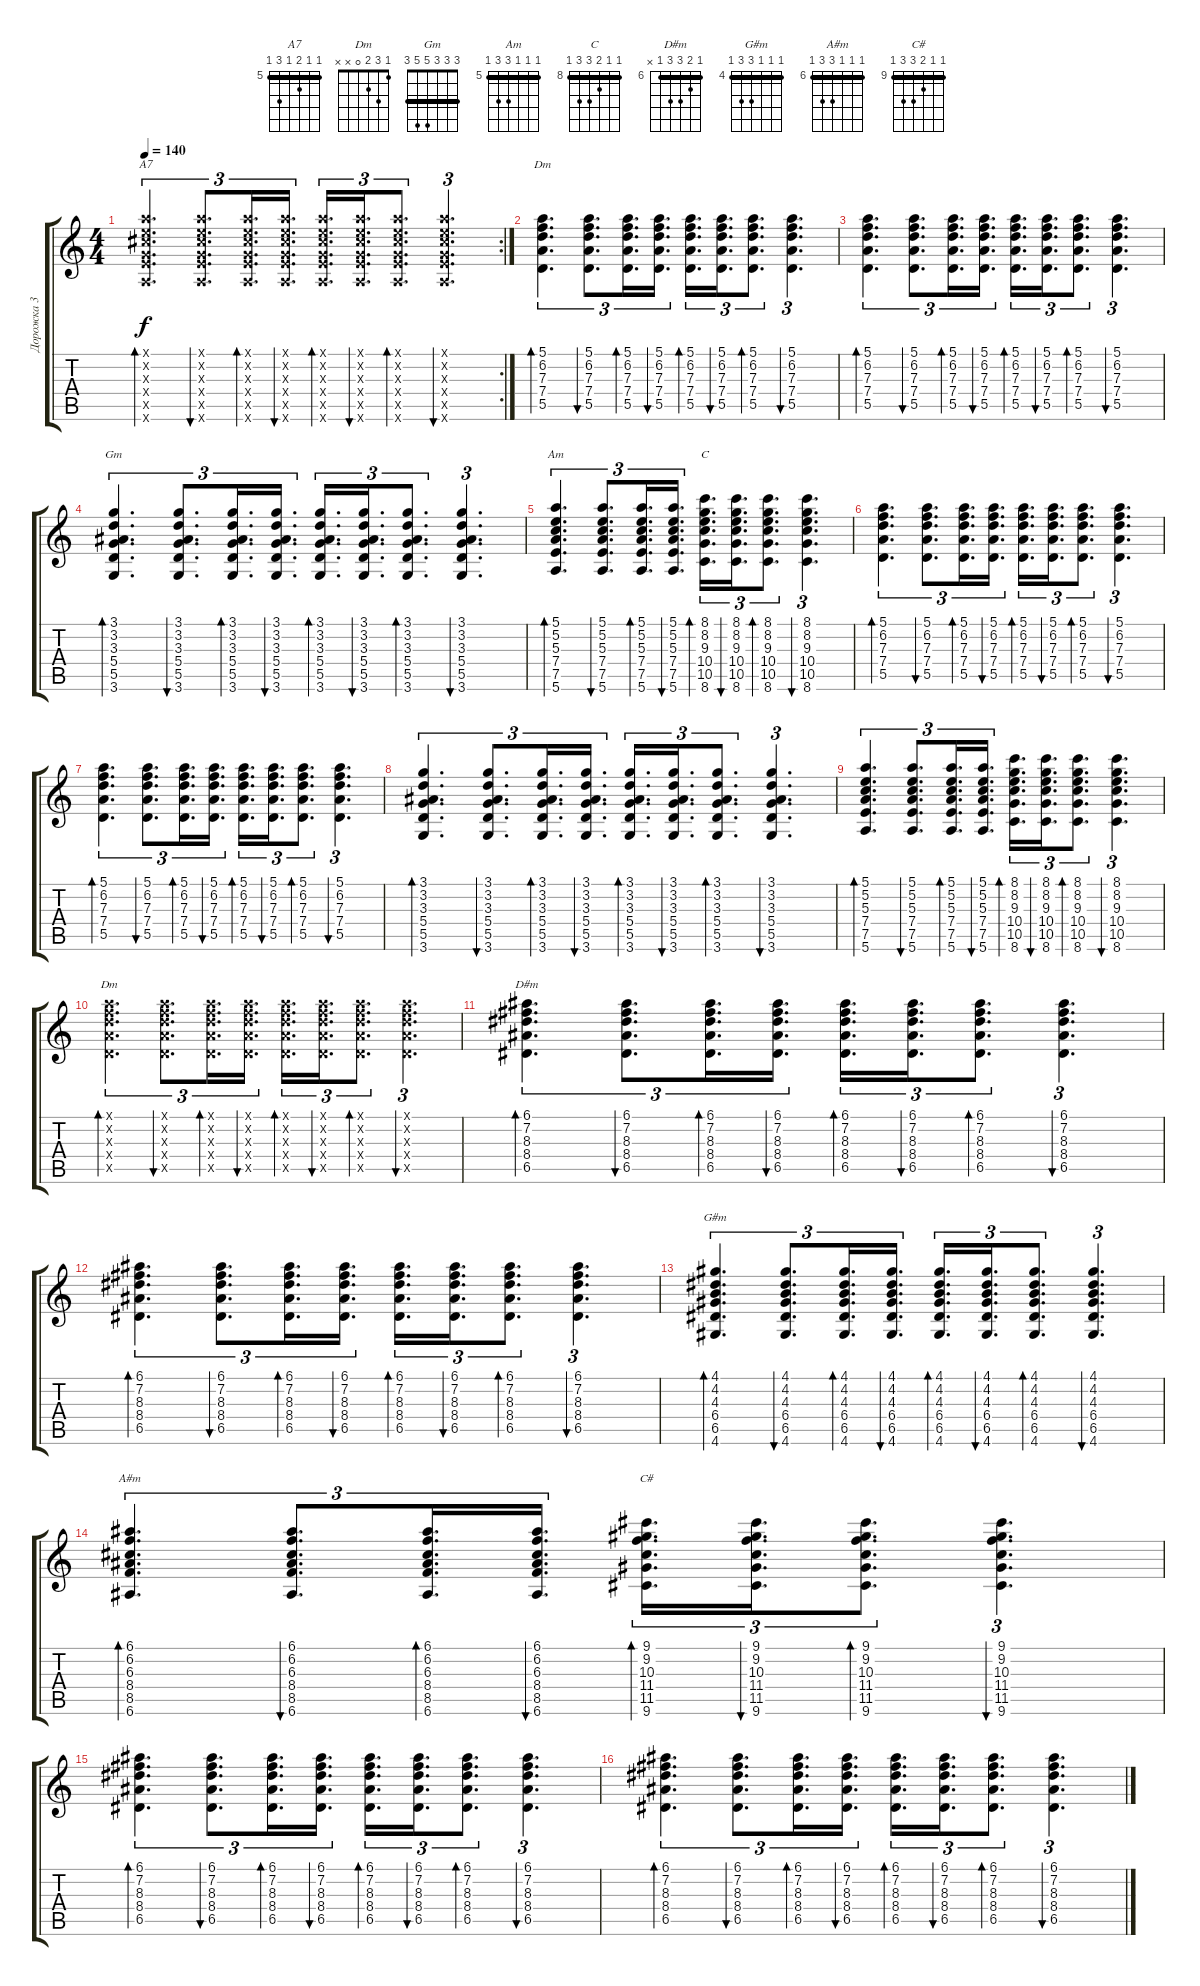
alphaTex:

\track ("Дорожка 3" "Дорожка 3") {instrument acousticguitarsteel}
\staff {score tabs}
\tuning (E4 B3 G3 D3 A2 E2) {hide}
\chord ("A7" 5 5 6 5 7 5) {firstfret 5 barre 5}
\chord ("Dm" 5 6 7 7 5 x) {firstfret 5 barre 5}
\chord ("Gm" 3 3 3 5 5 3) {barre 3}
\chord ("Am" 5 5 5 7 7 5) {firstfret 5 barre 5}
\chord ("C" 8 8 9 10 10 8) {firstfret 8 barre 8}
\chord ("Dm" 1 3 2 0 x x)
\chord ("D#m" 6 7 8 8 6 x) {firstfret 6 barre 6}
\chord ("G#m" 4 4 4 6 6 4) {firstfret 4 barre 4}
\chord ("A#m" 6 6 6 8 8 6) {firstfret 6 barre 6}
\chord ("C#" 9 9 10 11 11 9) {firstfret 9 barre 9}
\rc 2
\ts (4 4)
\tempo 140
\clef g2
\ks c
(5.1{x} 5.2{x} 6.3{x} 5.4{x} 7.5{x} 5.6{x}).4{d tu (3 2) bd 30 ch "A7" dy f} (5.1{x} 5.2{x} 6.3{x} 5.4{x} 7.5{x} 5.6{x}).8{d tu (3 2) bu 30} (5.1{x} 5.2{x} 6.3{x} 5.4{x} 7.5{x} 5.6{x}).16{d tu (3 2) bd 30} (5.1{x} 5.2{x} 6.3{x} 5.4{x} 7.5{x} 5.6{x}).16{d tu (3 2) bu 30} (5.1{x} 5.2{x} 6.3{x} 5.4{x} 7.5{x} 5.6{x}).16{d tu (3 2) bd 30} (5.1{x} 5.2{x} 6.3{x} 5.4{x} 7.5{x} 5.6{x}).16{d tu (3 2) bu 30} (5.1{x} 5.2{x} 6.3{x} 5.4{x} 7.5{x} 5.6{x}).8{d tu (3 2) bd 30} (5.1{x} 5.2{x} 6.3{x} 5.4{x} 7.5{x} 5.6{x}).4{d tu (3 2) bu 30} |
(5.1 6.2 7.3 7.4 5.5).4{d tu (3 2) bd 30 ch "Dm"} (5.1 6.2 7.3 7.4 5.5).8{d tu (3 2) bu 30} (5.1 6.2 7.3 7.4 5.5).16{d tu (3 2) bd 30} (5.1 6.2 7.3 7.4 5.5).16{d tu (3 2) bu 30} (5.1 6.2 7.3 7.4 5.5).16{d tu (3 2) bd 30} (5.1 6.2 7.3 7.4 5.5).16{d tu (3 2) bu 30} (5.1 6.2 7.3 7.4 5.5).8{d tu (3 2) bd 30} (5.1 6.2 7.3 7.4 5.5).4{d tu (3 2) bu 30} |
(5.1 6.2 7.3 7.4 5.5).4{d tu (3 2) bd 30} (5.1 6.2 7.3 7.4 5.5).8{d tu (3 2) bu 30} (5.1 6.2 7.3 7.4 5.5).16{d tu (3 2) bd 30} (5.1 6.2 7.3 7.4 5.5).16{d tu (3 2) bu 30} (5.1 6.2 7.3 7.4 5.5).16{d tu (3 2) bd 30} (5.1 6.2 7.3 7.4 5.5).16{d tu (3 2) bu 30} (5.1 6.2 7.3 7.4 5.5).8{d tu (3 2) bd 30} (5.1 6.2 7.3 7.4 5.5).4{d tu (3 2) bu 30} |
(3.1 3.2 3.3 5.4 5.5 3.6).4{d tu (3 2) bd 30 ch "Gm"} (3.1 3.2 3.3 5.4 5.5 3.6).8{d tu (3 2) bu 30} (3.1 3.2 3.3 5.4 5.5 3.6).16{d tu (3 2) bd 30} (3.1 3.2 3.3 5.4 5.5 3.6).16{d tu (3 2) bu 30} (3.1 3.2 3.3 5.4 5.5 3.6).16{d tu (3 2) bd 30} (3.1 3.2 3.3 5.4 5.5 3.6).16{d tu (3 2) bu 30} (3.1 3.2 3.3 5.4 5.5 3.6).8{d tu (3 2) bd 30} (3.1 3.2 3.3 5.4 5.5 3.6).4{d tu (3 2) bu 30} |
(5.1 5.2 5.3 7.4 7.5 5.6).4{d tu (3 2) bd 30 ch "Am"} (5.1 5.2 5.3 7.4 7.5 5.6).8{d tu (3 2) bu 30} (5.1 5.2 5.3 7.4 7.5 5.6).16{d tu (3 2) bd 30} (5.1 5.2 5.3 7.4 7.5 5.6).16{d tu (3 2) bu 30} (8.1 8.2 9.3 10.4 10.5 8.6).16{d tu (3 2) bd 30 ch "C"} (8.1 8.2 9.3 10.4 10.5 8.6).16{d tu (3 2) bu 30} (8.1 8.2 9.3 10.4 10.5 8.6).8{d tu (3 2) bd 30} (8.1 8.2 9.3 10.4 10.5 8.6).4{d tu (3 2) bu 30} |
(5.1 6.2 7.3 7.4 5.5).4{d tu (3 2) bd 30} (5.1 6.2 7.3 7.4 5.5).8{d tu (3 2) bu 30} (5.1 6.2 7.3 7.4 5.5).16{d tu (3 2) bd 30} (5.1 6.2 7.3 7.4 5.5).16{d tu (3 2) bu 30} (5.1 6.2 7.3 7.4 5.5).16{d tu (3 2) bd 30} (5.1 6.2 7.3 7.4 5.5).16{d tu (3 2) bu 30} (5.1 6.2 7.3 7.4 5.5).8{d tu (3 2) bd 30} (5.1 6.2 7.3 7.4 5.5).4{d tu (3 2) bu 30} |
(5.1 6.2 7.3 7.4 5.5).4{d tu (3 2) bd 30} (5.1 6.2 7.3 7.4 5.5).8{d tu (3 2) bu 30} (5.1 6.2 7.3 7.4 5.5).16{d tu (3 2) bd 30} (5.1 6.2 7.3 7.4 5.5).16{d tu (3 2) bu 30} (5.1 6.2 7.3 7.4 5.5).16{d tu (3 2) bd 30} (5.1 6.2 7.3 7.4 5.5).16{d tu (3 2) bu 30} (5.1 6.2 7.3 7.4 5.5).8{d tu (3 2) bd 30} (5.1 6.2 7.3 7.4 5.5).4{d tu (3 2) bu 30} |
(3.1 3.2 3.3 5.4 5.5 3.6).4{d tu (3 2) bd 30} (3.1 3.2 3.3 5.4 5.5 3.6).8{d tu (3 2) bu 30} (3.1 3.2 3.3 5.4 5.5 3.6).16{d tu (3 2) bd 30} (3.1 3.2 3.3 5.4 5.5 3.6).16{d tu (3 2) bu 30} (3.1 3.2 3.3 5.4 5.5 3.6).16{d tu (3 2) bd 30} (3.1 3.2 3.3 5.4 5.5 3.6).16{d tu (3 2) bu 30} (3.1 3.2 3.3 5.4 5.5 3.6).8{d tu (3 2) bd 30} (3.1 3.2 3.3 5.4 5.5 3.6).4{d tu (3 2) bu 30} |
(5.1 5.2 5.3 7.4 7.5 5.6).4{d tu (3 2) bd 30} (5.1 5.2 5.3 7.4 7.5 5.6).8{d tu (3 2) bu 30} (5.1 5.2 5.3 7.4 7.5 5.6).16{d tu (3 2) bd 30} (5.1 5.2 5.3 7.4 7.5 5.6).16{d tu (3 2) bu 30} (8.1 8.2 9.3 10.4 10.5 8.6).16{d tu (3 2) bd 30} (8.1 8.2 9.3 10.4 10.5 8.6).16{d tu (3 2) bu 30} (8.1 8.2 9.3 10.4 10.5 8.6).8{d tu (3 2) bd 30} (8.1 8.2 9.3 10.4 10.5 8.6).4{d tu (3 2) bu 30} |
(5.1{x} 6.2{x} 7.3{x} 7.4{x} 5.5{x}).4{d tu (3 2) bd 30 ch "Dm"} (5.1{x} 6.2{x} 7.3{x} 7.4{x} 5.5{x}).8{d tu (3 2) bu 30} (5.1{x} 6.2{x} 7.3{x} 7.4{x} 5.5{x}).16{d tu (3 2) bd 30} (5.1{x} 6.2{x} 7.3{x} 7.4{x} 5.5{x}).16{d tu (3 2) bu 30} (5.1{x} 6.2{x} 7.3{x} 7.4{x} 5.5{x}).16{d tu (3 2) bd 30} (5.1{x} 6.2{x} 7.3{x} 7.4{x} 5.5{x}).16{d tu (3 2) bu 30} (5.1{x} 6.2{x} 7.3{x} 7.4{x} 5.5{x}).8{d tu (3 2) bd 30} (5.1{x} 6.2{x} 7.3{x} 7.4{x} 5.5{x}).4{d tu (3 2) bu 30} |
(6.1 7.2 8.3 8.4 6.5).4{d tu (3 2) bd 30 ch "D#m"} (6.1 7.2 8.3 8.4 6.5).8{d tu (3 2) bu 30} (6.1 7.2 8.3 8.4 6.5).16{d tu (3 2) bd 30} (6.1 7.2 8.3 8.4 6.5).16{d tu (3 2) bu 30} (6.1 7.2 8.3 8.4 6.5).16{d tu (3 2) bd 30} (6.1 7.2 8.3 8.4 6.5).16{d tu (3 2) bu 30} (6.1 7.2 8.3 8.4 6.5).8{d tu (3 2) bd 30} (6.1 7.2 8.3 8.4 6.5).4{d tu (3 2) bu 30} |
(6.1 7.2 8.3 8.4 6.5).4{d tu (3 2) bd 30} (6.1 7.2 8.3 8.4 6.5).8{d tu (3 2) bu 30} (6.1 7.2 8.3 8.4 6.5).16{d tu (3 2) bd 30} (6.1 7.2 8.3 8.4 6.5).16{d tu (3 2) bu 30} (6.1 7.2 8.3 8.4 6.5).16{d tu (3 2) bd 30} (6.1 7.2 8.3 8.4 6.5).16{d tu (3 2) bu 30} (6.1 7.2 8.3 8.4 6.5).8{d tu (3 2) bd 30} (6.1 7.2 8.3 8.4 6.5).4{d tu (3 2) bu 30} |
(4.1 4.2 4.3 6.4 6.5 4.6).4{d tu (3 2) bd 30 ch "G#m"} (4.1 4.2 4.3 6.4 6.5 4.6).8{d tu (3 2) bu 30} (4.1 4.2 4.3 6.4 6.5 4.6).16{d tu (3 2) bd 30} (4.1 4.2 4.3 6.4 6.5 4.6).16{d tu (3 2) bu 30} (4.1 4.2 4.3 6.4 6.5 4.6).16{d tu (3 2) bd 30} (4.1 4.2 4.3 6.4 6.5 4.6).16{d tu (3 2) bu 30} (4.1 4.2 4.3 6.4 6.5 4.6).8{d tu (3 2) bd 30} (4.1 4.2 4.3 6.4 6.5 4.6).4{d tu (3 2) bu 30} |
(6.1 6.2 6.3 8.4 8.5 6.6).4{d tu (3 2) bd 30 ch "A#m"} (6.1 6.2 6.3 8.4 8.5 6.6).8{d tu (3 2) bu 30} (6.1 6.2 6.3 8.4 8.5 6.6).16{d tu (3 2) bd 30} (6.1 6.2 6.3 8.4 8.5 6.6).16{d tu (3 2) bu 30} (9.1 9.2 10.3 11.4 11.5 9.6).16{d tu (3 2) bd 30 ch "C#"} (9.1 9.2 10.3 11.4 11.5 9.6).16{d tu (3 2) bu 30} (9.1 9.2 10.3 11.4 11.5 9.6).8{d tu (3 2) bd 30} (9.1 9.2 10.3 11.4 11.5 9.6).4{d tu (3 2) bu 30} |
(6.1 7.2 8.3 8.4 6.5).4{d tu (3 2) bd 30} (6.1 7.2 8.3 8.4 6.5).8{d tu (3 2) bu 30} (6.1 7.2 8.3 8.4 6.5).16{d tu (3 2) bd 30} (6.1 7.2 8.3 8.4 6.5).16{d tu (3 2) bu 30} (6.1 7.2 8.3 8.4 6.5).16{d tu (3 2) bd 30} (6.1 7.2 8.3 8.4 6.5).16{d tu (3 2) bu 30} (6.1 7.2 8.3 8.4 6.5).8{d tu (3 2) bd 30} (6.1 7.2 8.3 8.4 6.5).4{d tu (3 2) bu 30} |
(6.1 7.2 8.3 8.4 6.5).4{d tu (3 2) bd 30} (6.1 7.2 8.3 8.4 6.5).8{d tu (3 2) bu 30} (6.1 7.2 8.3 8.4 6.5).16{d tu (3 2) bd 30} (6.1 7.2 8.3 8.4 6.5).16{d tu (3 2) bu 30} (6.1 7.2 8.3 8.4 6.5).16{d tu (3 2) bd 30} (6.1 7.2 8.3 8.4 6.5).16{d tu (3 2) bu 30} (6.1 7.2 8.3 8.4 6.5).8{d tu (3 2) bd 30} (6.1 7.2 8.3 8.4 6.5).4{d tu (3 2) bu 30}
